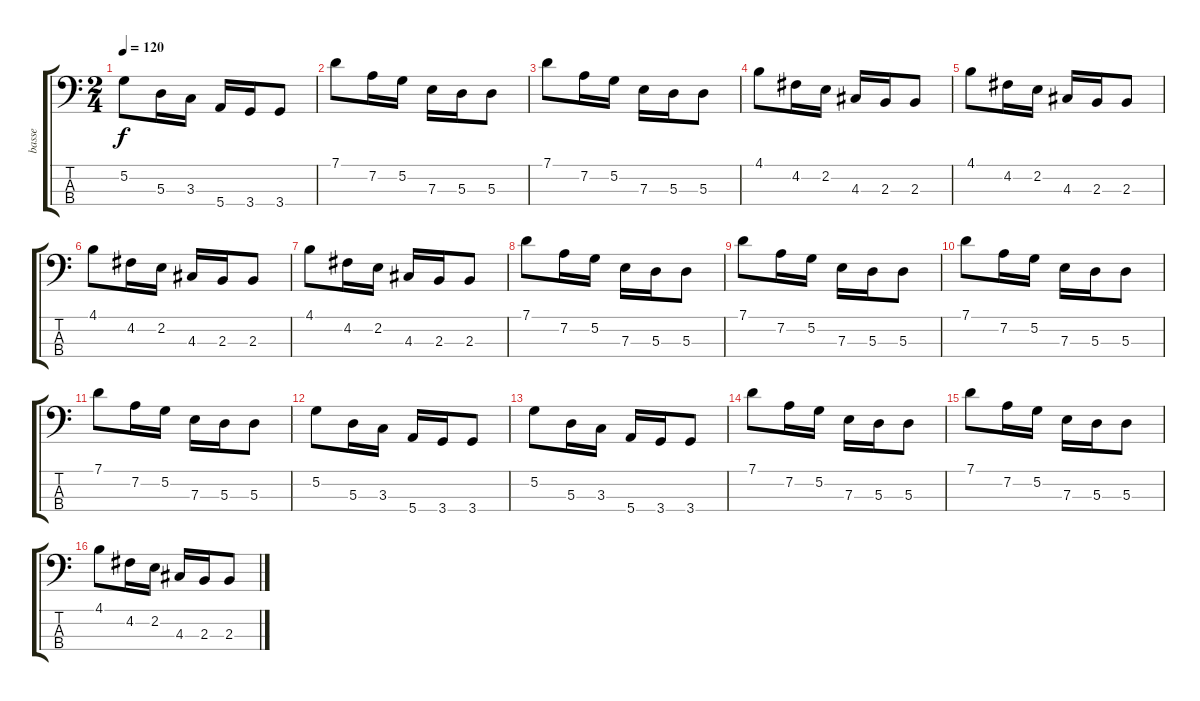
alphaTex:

\track ("basse" "basse") {instrument electricbassfinger}
\staff {score tabs}
\tuning (G2 D2 A1 E1) {hide}
\ts (2 4)
\tempo 120
\clef f4
\ks c
5.2.8{dy f} 5.3.16 3.3.16 5.4.16 3.4.16 3.4.8 |
7.1.8 7.2.16 5.2.16 7.3.16 5.3.16 5.3.8 |
7.1.8 7.2.16 5.2.16 7.3.16 5.3.16 5.3.8 |
4.1.8 4.2.16 2.2.16 4.3.16 2.3.16 2.3.8 |
4.1.8 4.2.16 2.2.16 4.3.16 2.3.16 2.3.8 |
4.1.8 4.2.16 2.2.16 4.3.16 2.3.16 2.3.8 |
4.1.8 4.2.16 2.2.16 4.3.16 2.3.16 2.3.8 |
7.1.8 7.2.16 5.2.16 7.3.16 5.3.16 5.3.8 |
7.1.8 7.2.16 5.2.16 7.3.16 5.3.16 5.3.8 |
7.1.8 7.2.16 5.2.16 7.3.16 5.3.16 5.3.8 |
7.1.8 7.2.16 5.2.16 7.3.16 5.3.16 5.3.8 |
5.2.8 5.3.16 3.3.16 5.4.16 3.4.16 3.4.8 |
5.2.8 5.3.16 3.3.16 5.4.16 3.4.16 3.4.8 |
7.1.8 7.2.16 5.2.16 7.3.16 5.3.16 5.3.8 |
7.1.8 7.2.16 5.2.16 7.3.16 5.3.16 5.3.8 |
4.1.8 4.2.16 2.2.16 4.3.16 2.3.16 2.3.8
